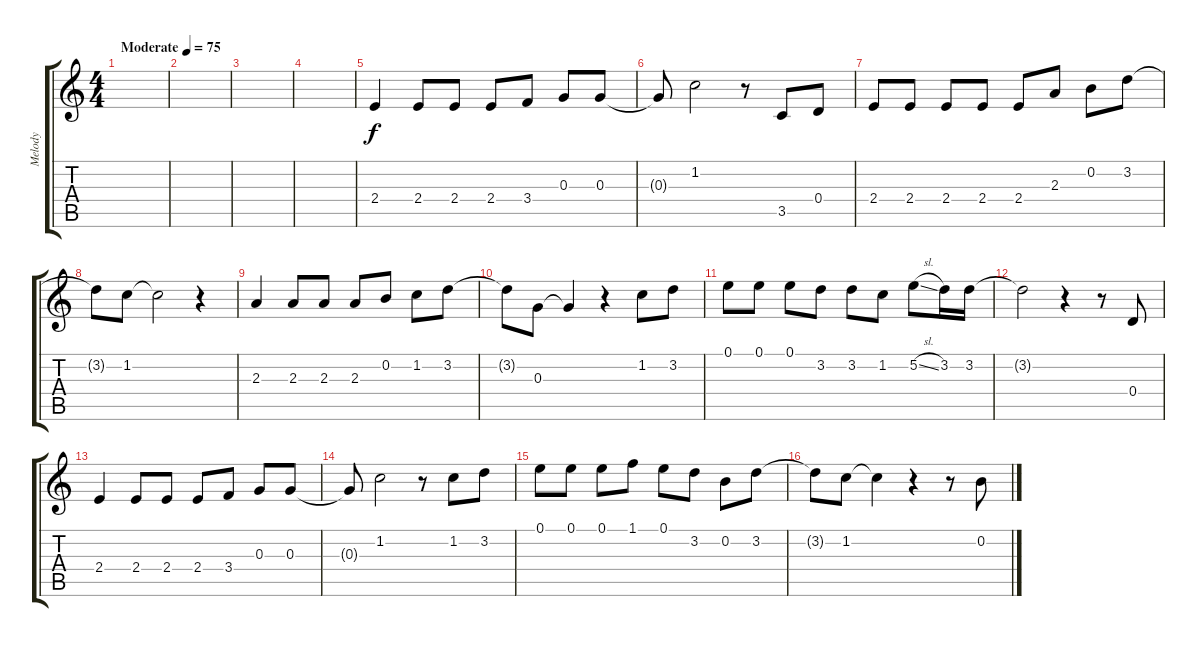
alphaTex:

\track ("Melody" "Melody") {instrument acousticguitarsteel}
\staff {score tabs}
\tuning (E4 B3 G3 D3 A2 E2) {hide}
\ts (4 4)
\tempo (75 "Moderate")
\clef g2
\ks c
|
|
|
|
2.4.4 2.4.8 2.4.8 2.4.8 3.4.8 0.3.8 0.3.8 |
0.3{t}.8 1.2.2 r.8 3.5.8 0.4.8 |
2.4.8 2.4.8 2.4.8 2.4.8 2.4.8 2.3.8 0.2.8 3.2.8 |
3.2{t}.8 1.2.8 1.2{t}.2 r.4 |
2.3.4 2.3.8 2.3.8 2.3.8 0.2.8 1.2.8 3.2.8 |
3.2{t}.8 0.3.8 0.3{t}.4 r.4 1.2.8 3.2.8 |
0.1.8 0.1.8 0.1.8 3.2.8 3.2.8 1.2.8 5.2{sl}.8 3.2.16 3.2.16 |
3.2{t}.2 r.4 r.8 0.4.8 |
2.4.4 2.4.8 2.4.8 2.4.8 3.4.8 0.3.8 0.3.8 |
0.3{t}.8 1.2.2 r.8 1.2.8 3.2.8 |
0.1.8 0.1.8 0.1.8 1.1.8 0.1.8 3.2.8 0.2.8 3.2.8 |
3.2{t}.8 1.2.8 1.2{t}.4 r.4 r.8 0.2.8
